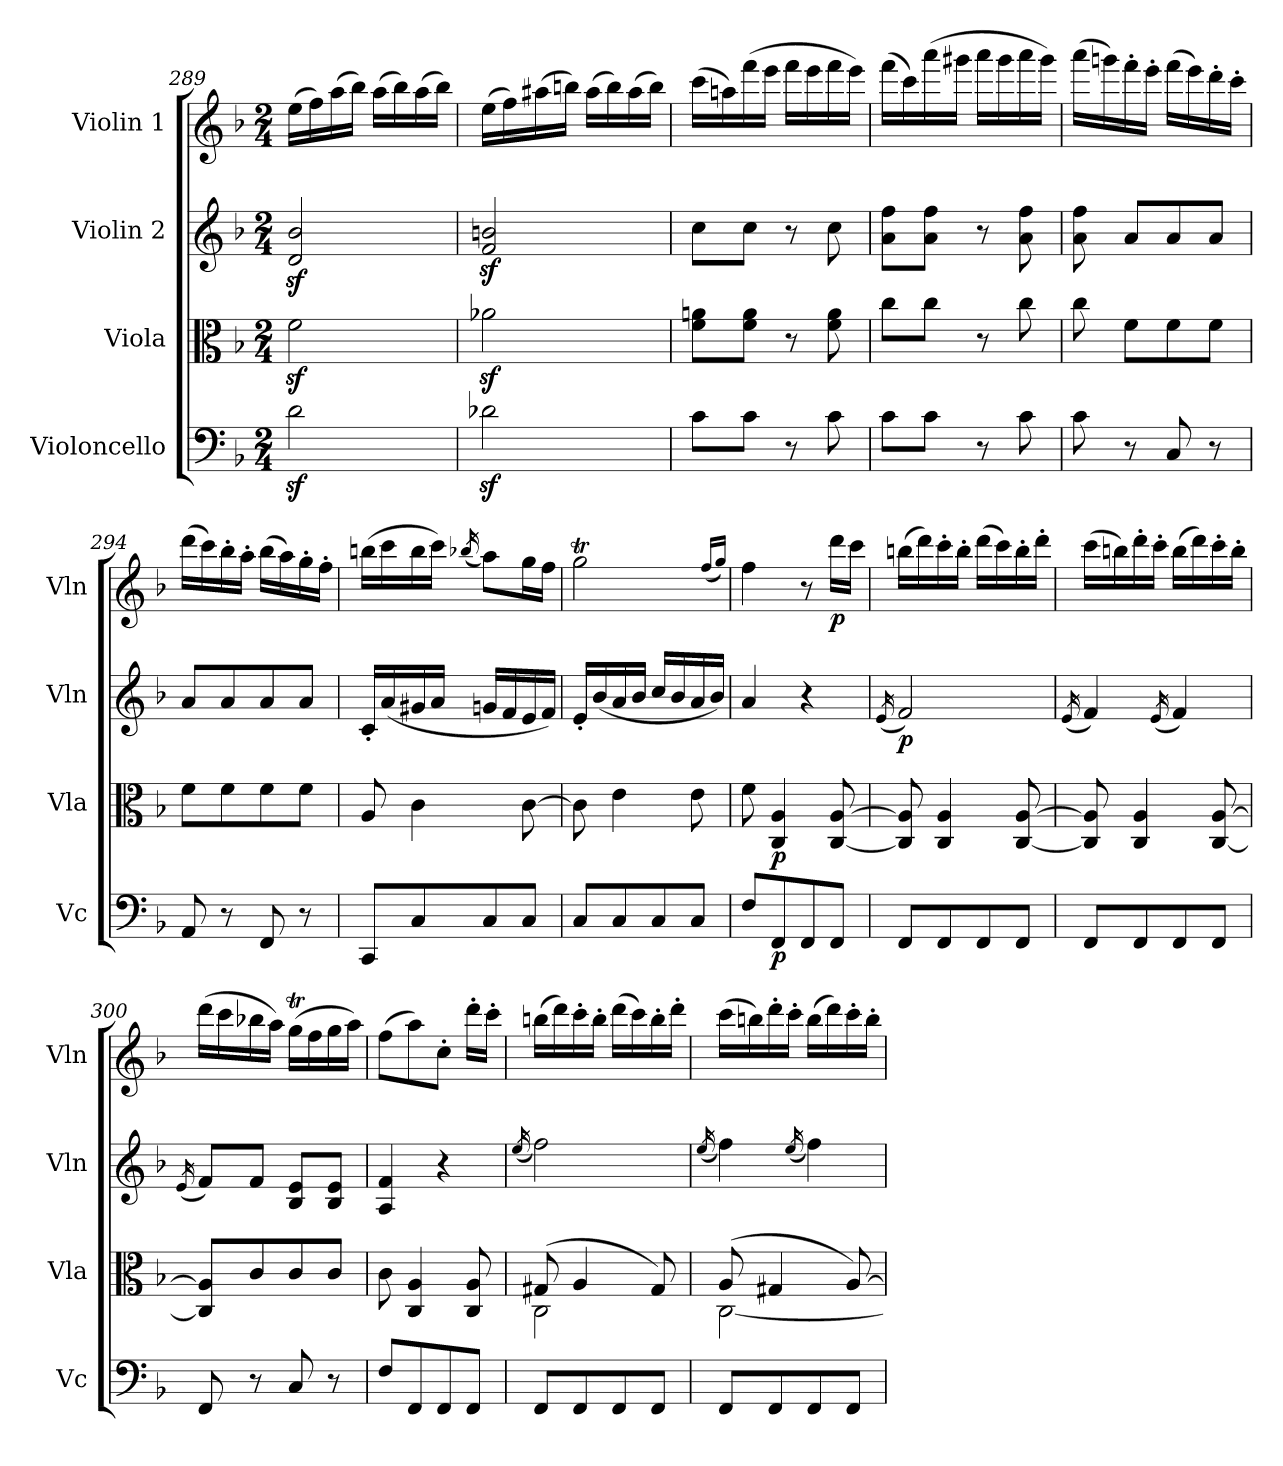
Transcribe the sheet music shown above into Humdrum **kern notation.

**kern	**dynam	**kern	**dynam	**kern	**dynam	**kern	**dynam
*part4	*part4	*part3	*part3	*part2	*part2	*part1	*part1
*staff4	*staff4	*staff3	*staff3	*staff2	*staff2	*staff1	*staff1
*I"Violoncello	*	*I"Viola	*	*I"Violin 2	*	*I"Violin 1	*
*I'Vc	*	*I'Vla	*	*I'Vln	*	*I'Vln	*
*clefF4	*	*clefC3	*	*clefG2	*	*clefG2	*
*k[b-]	*	*k[b-]	*	*k[b-]	*	*k[b-]	*
*M2/4	*	*M2/4	*	*M2/4	*	*M2/4	*
=289	=289	=289	=289	=289	=289	=289	=289
2dz<\	.	2fz<\	.	2d/z< 2b-/z<	.	(16ee\LL	.
.	.	.	.	.	.	16ff\)	.
.	.	.	.	.	.	(16aa\	.
.	.	.	.	.	.	16bb-\JJ)	.
.	.	.	.	.	.	(16aa\LL	.
.	.	.	.	.	.	16bb-\)	.
.	.	.	.	.	.	(16aa\	.
.	.	.	.	.	.	16bb-\JJ)	.
=290	=290	=290	=290	=290	=290	=290	=290
2d-Xz<\	.	2a-Xz<\	.	2f/z< 2bn/z<	.	(16ee\LL	.
.	.	.	.	.	.	16ff\)	.
.	.	.	.	.	.	(16aa#X\	.
.	.	.	.	.	.	16bbn\JJ)	.
.	.	.	.	.	.	(16aa#\LL	.
.	.	.	.	.	.	16bb\)	.
.	.	.	.	.	.	(16aa#\	.
.	.	.	.	.	.	16bb\JJ)	.
!!LO:PB:g=z
=291	=291	=291	=291	=291	=291	=291	=291
8c\L	.	8f\ 8an\L	.	8cc\L	.	(16ccc\LL	.
.	.	.	.	.	.	16aan\)	.
8c\J	.	8f\ 8a\J	.	8cc\J	.	(16fff\	.
.	.	.	.	.	.	16eee\JJ	.
8r	.	8r	.	8r	.	16fff\LL	.
.	.	.	.	.	.	16eee\	.
8c\	.	8f\ 8a\	.	8cc\	.	16fff\	.
.	.	.	.	.	.	16eee\JJ)	.
=292	=292	=292	=292	=292	=292	=292	=292
8c\L	.	8cc\L	.	8a\ 8ff\L	.	(16fff\LL	.
.	.	.	.	.	.	16ccc\)	.
8c\J	.	8cc\J	.	8a\ 8ff\J	.	(16aaa\	.
.	.	.	.	.	.	16ggg#X\JJ	.
8r	.	8r	.	8r	.	16aaa\LL	.
.	.	.	.	.	.	16ggg#\	.
8c\	.	8cc\	.	8a\ 8ff\	.	16aaa\	.
.	.	.	.	.	.	16ggg#\JJ)	.
=293	=293	=293	=293	=293	=293	=293	=293
8c\	.	8cc\	.	8a\ 8ff\	.	(16aaa\LL	.
.	.	.	.	.	.	16gggn\)	.
8r	.	8f\L	.	8a/L	.	16fff'\	.
.	.	.	.	.	.	16eee'\JJ	.
8C/	.	8f\	.	8a/	.	(16fff\LL	.
.	.	.	.	.	.	16eee\)	.
8r	.	8f\J	.	8a/J	.	16ddd'\	.
.	.	.	.	.	.	16ccc'\JJ	.
!!LO:LB:g=z
=294	=294	=294	=294	=294	=294	=294	=294
8AA/	.	8f\L	.	8a/L	.	(16ddd\LL	.
.	.	.	.	.	.	16ccc\)	.
8r	.	8f\	.	8a/	.	16bb-'\	.
.	.	.	.	.	.	16aa'\JJ	.
8FF/	.	8f\	.	8a/	.	(16bb-\LL	.
.	.	.	.	.	.	16aa\)	.
8r	.	8f\J	.	8a/J	.	16gg'\	.
.	.	.	.	.	.	16ff'\JJ	.
=295	=295	=295	=295	=295	=295	=295	=295
8CC/L	.	8A/	.	16c'/LL	.	(16bbn\LL	.
.	.	.	.	(16a/	.	16ccc\	.
8C/	.	4c\	.	16g#X/	.	16bb\	.
.	.	.	.	16a/JJ	.	16ccc\JJ)	.
.	.	.	.	.	.	(16qbb-X/	.
8C/	.	.	.	16gn/LL	.	8aa\L)	.
.	.	.	.	16f/	.	.	.
8C/J	.	[8c\	.	16e/	.	16gg\L	.
.	.	.	.	16f/JJ)	.	16ff\JJ	.
=296	=296	=296	=296	=296	=296	=296	=296
8C/L	.	8c\]	.	16e'/LL	.	2ggT\	.
.	.	.	.	(16b-/	.	.	.
8C/	.	4e\	.	16a/	.	.	.
.	.	.	.	16b-/JJ	.	.	.
8C/	.	.	.	16cc/LL	.	.	.
.	.	.	.	16b-/	.	.	.
8C/J	.	8e\	.	16a/	.	.	.
.	.	.	.	16b-/JJ)	.	.	.
.	.	.	.	.	.	(16qff/LL	.
.	.	.	.	.	.	16qgg/JJ)	.
=297	=297	=297	=297	=297	=297	=297	=297
8F/L	.	8f\	.	4a/	.	4ff\	.
!	!LO:DY:b	!	!LO:DY:b	!	!	!	!
8FF/	p	4C/ 4A/	p	.	.	.	.
8FF/	.	.	.	4r	.	8r	.
!	!	!	!	!	!	!	!LO:DY:b
8FF/J	.	[8C/ [8A/	.	.	.	16ddd\LL	p
.	.	.	.	.	.	16ccc\JJ	.
=298	=298	=298	=298	=298	=298	=298	=298
.	.	.	.	(16qe/	.	.	.
!	!	!	!	!	!LO:DY:b	!	!
8FF/L	.	8C/] 8A/]	.	2f/)	p	(16bbn\LL	.
.	.	.	.	.	.	16ddd\)	.
8FF/	.	4C/ 4A/	.	.	.	16ccc'\	.
.	.	.	.	.	.	16bb'\JJ	.
8FF/	.	.	.	.	.	(16ddd\LL	.
.	.	.	.	.	.	16ccc\)	.
8FF/J	.	[8C/ [8A/	.	.	.	16bb'\	.
.	.	.	.	.	.	16ddd'\JJ	.
!!LO:LB:g=z
=299	=299	=299	=299	=299	=299	=299	=299
.	.	.	.	(16qe/	.	.	.
8FF/L	.	8C/] 8A/]	.	4f/)	.	(16ccc\LL	.
.	.	.	.	.	.	16bbn\)	.
8FF/	.	4C/ 4A/	.	.	.	16ddd'\	.
.	.	.	.	.	.	16ccc'\JJ	.
.	.	.	.	(16qe/	.	.	.
8FF/	.	.	.	4f/)	.	(16bb\LL	.
.	.	.	.	.	.	16ddd\)	.
8FF/J	.	[8C/ [8A/	.	.	.	16ccc'\	.
.	.	.	.	.	.	16bb'\JJ	.
=300	=300	=300	=300	=300	=300	=300	=300
.	.	.	.	(16qe/	.	.	.
8FF/	.	8C/] 8A/]L	.	8f/L)	.	(16ddd\LL	.
.	.	.	.	.	.	16ccc\	.
8r	.	8c/	.	8f/J	.	16bb-X\	.
.	.	.	.	.	.	16aa\JJ)	.
8C/	.	8c/	.	8B-/ 8e/L	.	(16ggT\LL	.
.	.	.	.	.	.	16ff\	.
8r	.	8c/J	.	8B-/ 8e/J	.	16gg\	.
.	.	.	.	.	.	16aa\JJ)	.
=301	=301	=301	=301	=301	=301	=301	=301
8F/L	.	8c\	.	4A/ 4f/	.	(8ff\L	.
8FF/	.	4C/ 4A/	.	.	.	8aa\)	.
8FF/	.	.	.	4r	.	8cc'\J	.
8FF/J	.	8C/ 8A/	.	.	.	16ddd'\LL	.
.	.	.	.	.	.	16ccc'\JJ	.
!!LO:LB:g=z
=302	=302	=302	=302	=302	=302	=302	=302
.	.	.	.	(16qee/	.	.	.
*	*	*^	*	*	*	*	*
8FF/L	.	(8G#X/	2C\	.	2ff\)	.	(16bbn\LL	.
.	.	.	.	.	.	.	16ddd\)	.
8FF/	.	4A/	.	.	.	.	16ccc'\	.
.	.	.	.	.	.	.	16bb'\JJ	.
8FF/	.	.	.	.	.	.	(16ddd\LL	.
.	.	.	.	.	.	.	16ccc\)	.
8FF/J	.	8G#/)	.	.	.	.	16bb'\	.
.	.	.	.	.	.	.	16ddd'\JJ	.
=303	=303	=303	=303	=303	=303	=303	=303	=303
.	.	.	.	.	(16qee/	.	.	.
8FF/L	.	(8A/	[2C\	.	4ff\)	.	(16ccc\LL	.
.	.	.	.	.	.	.	16bbn\)	.
8FF/	.	4G#X/	.	.	.	.	16ddd'\	.
.	.	.	.	.	.	.	16ccc'\JJ	.
.	.	.	.	.	(16qee/	.	.	.
8FF/	.	.	.	.	4ff\)	.	(16bb\LL	.
.	.	.	.	.	.	.	16ddd\)	.
8FF/J	.	[8A/)	.	.	.	.	16ccc'\	.
.	.	.	.	.	.	.	16bb'\JJ	.
*	*	*v	*v	*	*	*	*	*
=	=	=	=	=	=	=	=
*-	*-	*-	*-	*-	*-	*-	*-
